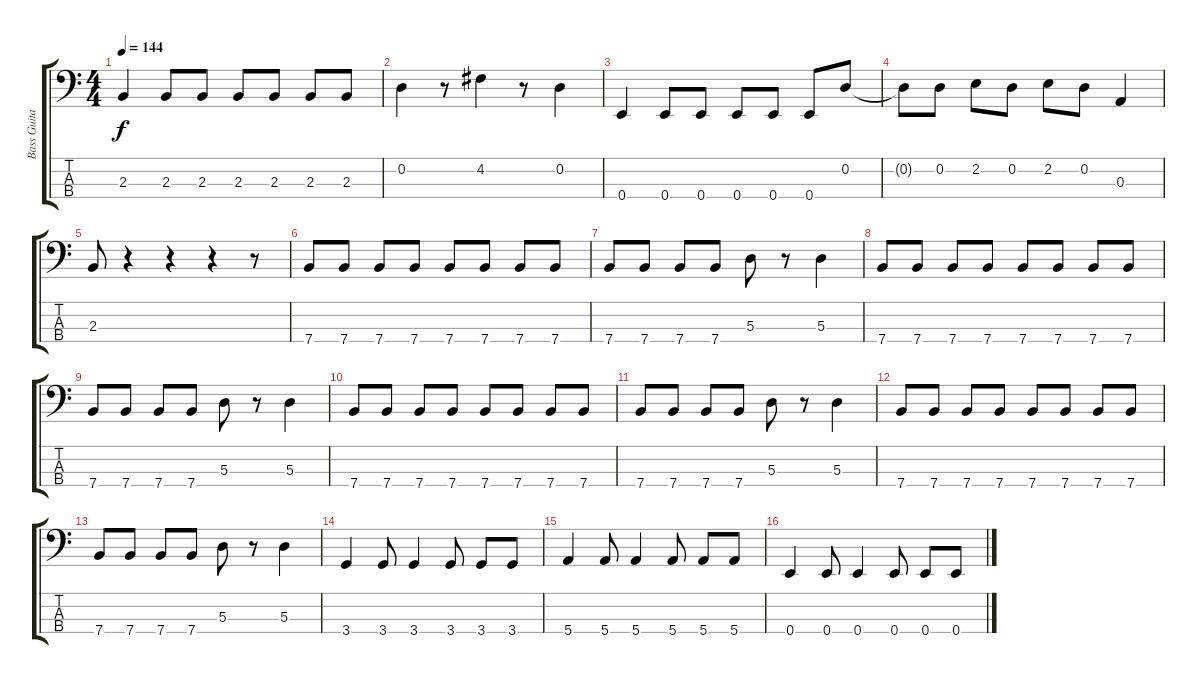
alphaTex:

\track ("Bass Guitar (Kuko)" "Bass Guita") {instrument electricbasspick}
\staff {score tabs}
\tuning (G2 D2 A1 E1) {hide}
\ts (4 4)
\tempo 144
\clef f4
\ks c
2.3.4{dy f} 2.3.8 2.3.8 2.3.8 2.3.8 2.3.8 2.3.8 |
0.2.4 r.8 4.2.4 r.8 0.2.4 |
0.4.4 0.4.8 0.4.8 0.4.8 0.4.8 0.4.8 0.2.8 |
0.2{t}.8 0.2.8 2.2.8 0.2.8 2.2.8 0.2.8 0.3.4 |
2.3.8 r.4 r.4 r.4 r.8 |
7.4.8 7.4.8 7.4.8 7.4.8 7.4.8 7.4.8 7.4.8 7.4.8 |
7.4.8 7.4.8 7.4.8 7.4.8 5.3.8 r.8 5.3.4 |
7.4.8 7.4.8 7.4.8 7.4.8 7.4.8 7.4.8 7.4.8 7.4.8 |
7.4.8 7.4.8 7.4.8 7.4.8 5.3.8 r.8 5.3.4 |
7.4.8 7.4.8 7.4.8 7.4.8 7.4.8 7.4.8 7.4.8 7.4.8 |
7.4.8 7.4.8 7.4.8 7.4.8 5.3.8 r.8 5.3.4 |
7.4.8 7.4.8 7.4.8 7.4.8 7.4.8 7.4.8 7.4.8 7.4.8 |
7.4.8 7.4.8 7.4.8 7.4.8 5.3.8 r.8 5.3.4 |
3.4.4 3.4.8 3.4.4 3.4.8 3.4.8 3.4.8 |
5.4.4 5.4.8 5.4.4 5.4.8 5.4.8 5.4.8 |
0.4.4 0.4.8 0.4.4 0.4.8 0.4.8 0.4.8
